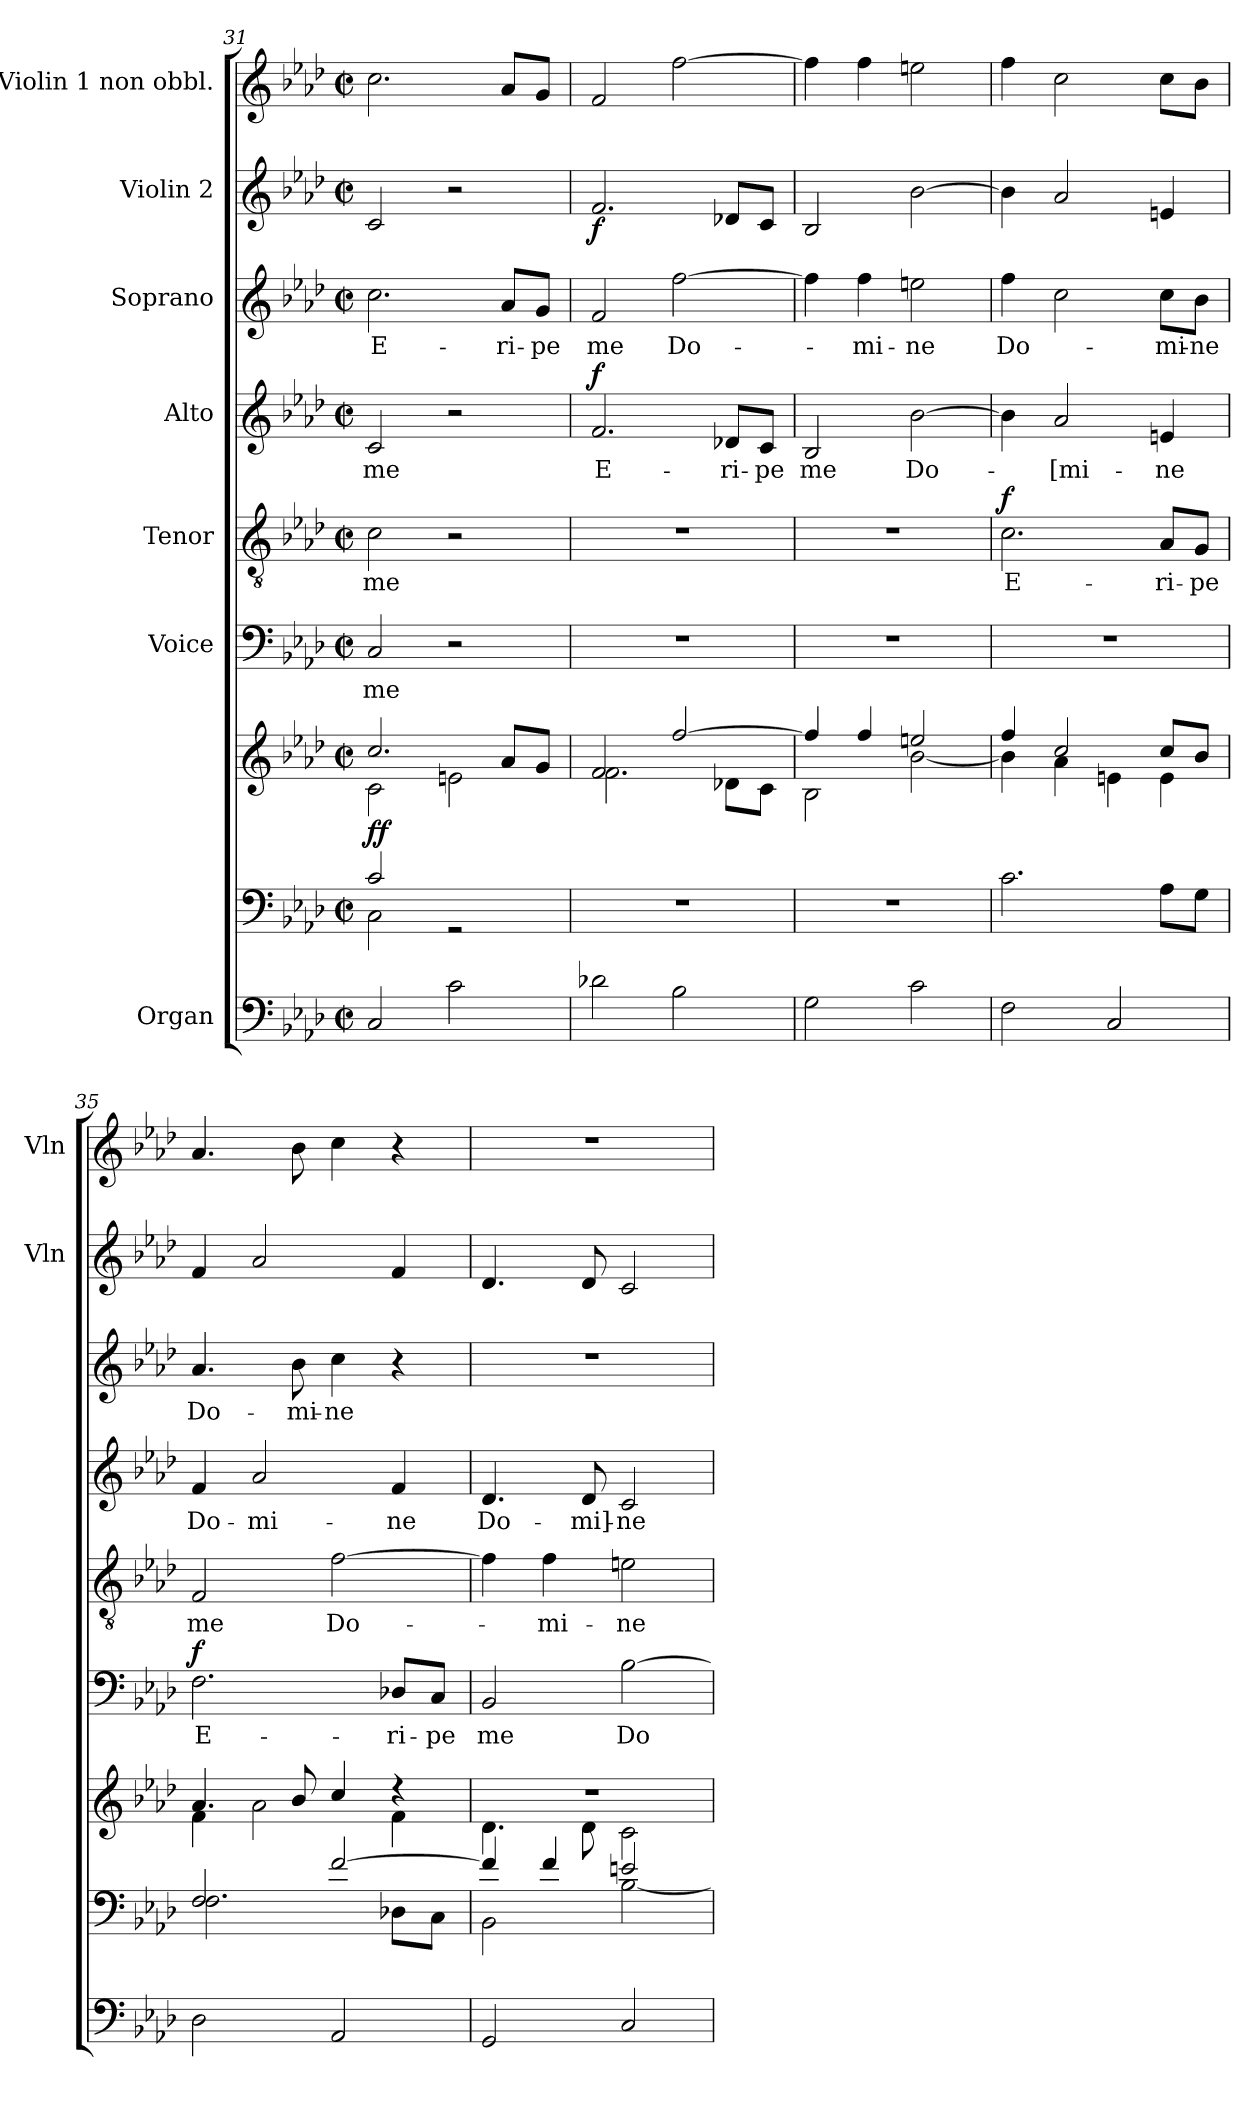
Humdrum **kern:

**kern	**kern	**kern	**dynam	**kern	**text	**dynam	**kern	**text	**dynam	**kern	**text	**dynam	**kern	**text	**kern	**dynam	**kern
*part7	*part7	*part7	*part7	*part6	*part6	*part6	*part5	*part5	*part5	*part4	*part4	*part4	*part3	*part3	*part2	*part2	*part1
*staff9	*staff8	*staff7	*staff7/8/9	*staff6	*staff6	*staff6	*staff5	*staff5	*staff5	*staff4	*staff4	*staff4	*staff3	*staff3	*staff2	*staff2	*staff1
*I"Organ	*	*	*	*I"Voice	*	*	*I"Tenor	*	*	*I"Alto	*	*	*I"Soprano	*	*I"Violin 2	*	*I"Violin 1  non obbl.
*	*	*	*	*	*	*	*	*	*	*	*	*	*	*	*I'Vln	*	*I'Vln
*clefF4	*clefF4	*clefG2	*	*clefF4	*	*	*clefGv2	*	*	*clefG2	*	*	*clefG2	*	*clefG2	*	*clefG2
*k[b-e-a-d-]	*k[b-e-a-d-]	*k[b-e-a-d-]	*	*k[b-e-a-d-]	*	*	*k[b-e-a-d-]	*	*	*k[b-e-a-d-]	*	*	*k[b-e-a-d-]	*	*k[b-e-a-d-]	*	*k[b-e-a-d-]
*M2/2	*M2/2	*M2/2	*	*M2/2	*	*	*M2/2	*	*	*M2/2	*	*	*M2/2	*	*M2/2	*	*M2/2
*met(c|)	*met(c|)	*met(c|)	*	*met(c|)	*	*	*met(c|)	*	*	*met(c|)	*	*	*met(c|)	*	*met(c|)	*	*met(c|)
=31	=31	=31	=31	=31	=31	=31	=31	=31	=31	=31	=31	=31	=31	=31	=31	=31	=31
*	*^	*^	*	*	*	*	*	*	*	*	*	*	*	*	*	*	*
!	!	!	!	!	!LO:DY:b=3	!	!LO:LY:b	!	!	!LO:LY:b	!	!	!LO:LY:b	!	!	!LO:LY:b	!	!	!
!	!	!	!	!	!LO:DY:n=1:a=2	!	!	!	!	!	!	!	!	!	!	!	!	!	!
2C/	2c/	2C\	2.cc/	2c\	f f	2C/	me	.	2c\	me	.	2c/	me	.	2.cc\	E-	2c/	.	2.cc\
2c\	2rGG	2ryy	.	2en\	.	2r	.	.	2r	.	.	2r	.	.	.	.	2r	.	.
!	!	!	!	!	!	!	!	!	!	!	!	!	!	!	!	!LO:LY:b	!	!	!
.	.	.	8a-/L	.	.	.	.	.	.	.	.	.	.	.	8a-/L	-ri-	.	.	8a-/L
!	!	!	!	!	!	!	!	!	!	!	!	!	!	!	!	!LO:LY:b	!	!	!
.	.	.	8g/J	.	.	.	.	.	.	.	.	.	.	.	8g/J	-pe	.	.	8g/J
*	*v	*v	*	*	*	*	*	*	*	*	*	*	*	*	*	*	*	*	*
=32	=32	=32	=32	=32	=32	=32	=32	=32	=32	=32	=32	=32	=32	=32	=32	=32	=32	=32
!	!	!	!	!	!	!	!	!	!	!	!	!LO:LY:b	!LO:DY:b	!	!LO:LY:b	!	!LO:DY:b	!
2d-X\	1r	2f/	2.f\	.	1r	.	.	1r	.	.	2.f/	E-	f	2f/	me	2.f/	f	2f/
!	!	!	!	!	!	!	!	!	!	!	!	!	!	!	!LO:LY:b	!	!	!
2B-\	.	[2ff/	.	.	.	.	.	.	.	.	.	.	.	[2ff\	Do-	.	.	[2ff\
!	!	!	!	!	!	!	!	!	!	!	!	!LO:LY:b	!	!	!	!	!	!
.	.	.	8d-X\L	.	.	.	.	.	.	.	8d-X/L	-ri-	.	.	.	8d-X/L	.	.
!	!	!	!	!	!	!	!	!	!	!	!	!LO:LY:b	!	!	!	!	!	!
.	.	.	8c\J	.	.	.	.	.	.	.	8c/J	-pe	.	.	.	8c/J	.	.
=33	=33	=33	=33	=33	=33	=33	=33	=33	=33	=33	=33	=33	=33	=33	=33	=33	=33	=33
!	!	!	!	!	!	!	!	!	!	!	!	!LO:LY:b	!	!	!	!	!	!
2G\	1r	4ff/]	2B-\	.	1r	.	.	1r	.	.	2B-/	me	.	4ff\]	.	2B-/	.	4ff\]
!	!	!	!	!	!	!	!	!	!	!	!	!	!	!	!LO:LY:b	!	!	!
.	.	4ff/	.	.	.	.	.	.	.	.	.	.	.	4ff\	-mi-	.	.	4ff\
!	!	!	!	!	!	!	!	!	!	!	!	!LO:LY:b	!	!	!LO:LY:b	!	!	!
2c\	.	2een/	[2b-\	.	.	.	.	.	.	.	[2b-\	Do-	.	2een\	-ne	[2b-\	.	2een\
=34	=34	=34	=34	=34	=34	=34	=34	=34	=34	=34	=34	=34	=34	=34	=34	=34	=34	=34
!	!	!	!	!	!	!	!	!	!LO:LY:b	!LO:DY:b	!	!	!	!	!LO:LY:b	!	!	!
2F\	2.c\	4ff/	4b-\]	.	1r	.	.	2.c\	E-	f	4b-\]	.	.	4ff\	Do-	4b-\]	.	4ff\
!	!	!	!	!	!	!	!	!	!	!	!	!LO:LY:b	!	!	!	!	!	!
.	.	2cc/	4a-\	.	.	.	.	.	.	.	2a-/	-[mi-	.	2cc\	.	2a-/	.	2cc\
2C/	.	.	4en\	.	.	.	.	.	.	.	.	.	.	.	.	.	.	.
!	!	!	!	!	!	!	!	!	!LO:LY:b	!	!	!LO:LY:b	!	!	!LO:LY:b	!	!	!
.	8A-\L	8cc/L	4e\	.	.	.	.	8A-/L	-ri-	.	4en/	-ne	.	8cc\L	-mi-	4en/	.	8cc\L
!	!	!	!	!	!	!	!	!	!LO:LY:b	!	!	!	!	!	!LO:LY:b	!	!	!
.	8G\J	8b-/J	.	.	.	.	.	8G/J	-pe	.	.	.	.	8b-\J	-ne	.	.	8b-\J
!!LO:PB:g=z
=35	=35	=35	=35	=35	=35	=35	=35	=35	=35	=35	=35	=35	=35	=35	=35	=35	=35	=35
*	*^	*	*	*	*	*	*	*	*	*	*	*	*	*	*	*	*	*
!	!	!	!	!	!	!	!LO:LY:b	!LO:DY:b	!	!LO:LY:b	!	!	!LO:LY:b	!	!	!LO:LY:b	!	!	!
2D-\	2F/	2.F\	4.a-/	4f\	.	2.F\	E-	f	2F/	me	.	4f/	Do-	.	4.a-/	Do-	4f/	.	4.a-/
!	!	!	!	!	!	!	!	!	!	!	!	!	!LO:LY:b	!	!	!	!	!	!
.	.	.	.	2a-\	.	.	.	.	.	.	.	2a-/	-mi-	.	.	.	2a-/	.	.
!	!	!	!	!	!	!	!	!	!	!	!	!	!	!	!	!LO:LY:b	!	!	!
.	.	.	8b-/	.	.	.	.	.	.	.	.	.	.	.	8b-\	-mi-	.	.	8b-\
!	!	!	!	!	!	!	!	!	!	!LO:LY:b	!	!	!	!	!	!LO:LY:b	!	!	!
2AA-/	[2f/	.	4cc/	.	.	.	.	.	[2f\	Do-	.	.	.	.	4cc\	-ne	.	.	4cc\
!	!	!	!	!	!	!	!LO:LY:b	!	!	!	!	!	!LO:LY:b	!	!	!	!	!	!
.	.	8D-X\L	4r	4f\	.	8D-X/L	-ri-	.	.	.	.	4f/	-ne	.	4r	.	4f/	.	4r
!	!	!	!	!	!	!	!LO:LY:b	!	!	!	!	!	!	!	!	!	!	!	!
.	.	8C\J	.	.	.	8C/J	-pe	.	.	.	.	.	.	.	.	.	.	.	.
=36	=36	=36	=36	=36	=36	=36	=36	=36	=36	=36	=36	=36	=36	=36	=36	=36	=36	=36	=36
!	!	!	!	!	!	!	!LO:LY:b	!	!	!	!	!	!LO:LY:b	!	!	!	!	!	!
2GG/	4f/]	2BB-\	1r	4.d-\	.	2BB-/	me	.	4f\]	.	.	4.d-/	Do-	.	1r	.	4.d-/	.	1r
!	!	!	!	!	!	!	!	!	!	!LO:LY:b	!	!	!	!	!	!	!	!	!
.	4f/	.	.	.	.	.	.	.	4f\	-mi-	.	.	.	.	.	.	.	.	.
!	!	!	!	!	!	!	!	!	!	!	!	!	!LO:LY:b	!	!	!	!	!	!
.	.	.	.	8d-\	.	.	.	.	.	.	.	8d-/	-mi]-	.	.	.	8d-/	.	.
!	!	!	!	!	!	!	!LO:LY:b	!	!	!LO:LY:b	!	!	!LO:LY:b	!	!	!	!	!	!
2C/	2en/	[2B-\	.	2c\	.	[2B-\	Do-	.	2en\	-ne	.	2c/	-ne	.	.	.	2c/	.	.
*	*v	*v	*	*	*	*	*	*	*	*	*	*	*	*	*	*	*	*	*
*	*	*v	*v	*	*	*	*	*	*	*	*	*	*	*	*	*	*	*
=	=	=	=	=	=	=	=	=	=	=	=	=	=	=	=	=	=
*-	*-	*-	*-	*-	*-	*-	*-	*-	*-	*-	*-	*-	*-	*-	*-	*-	*-
